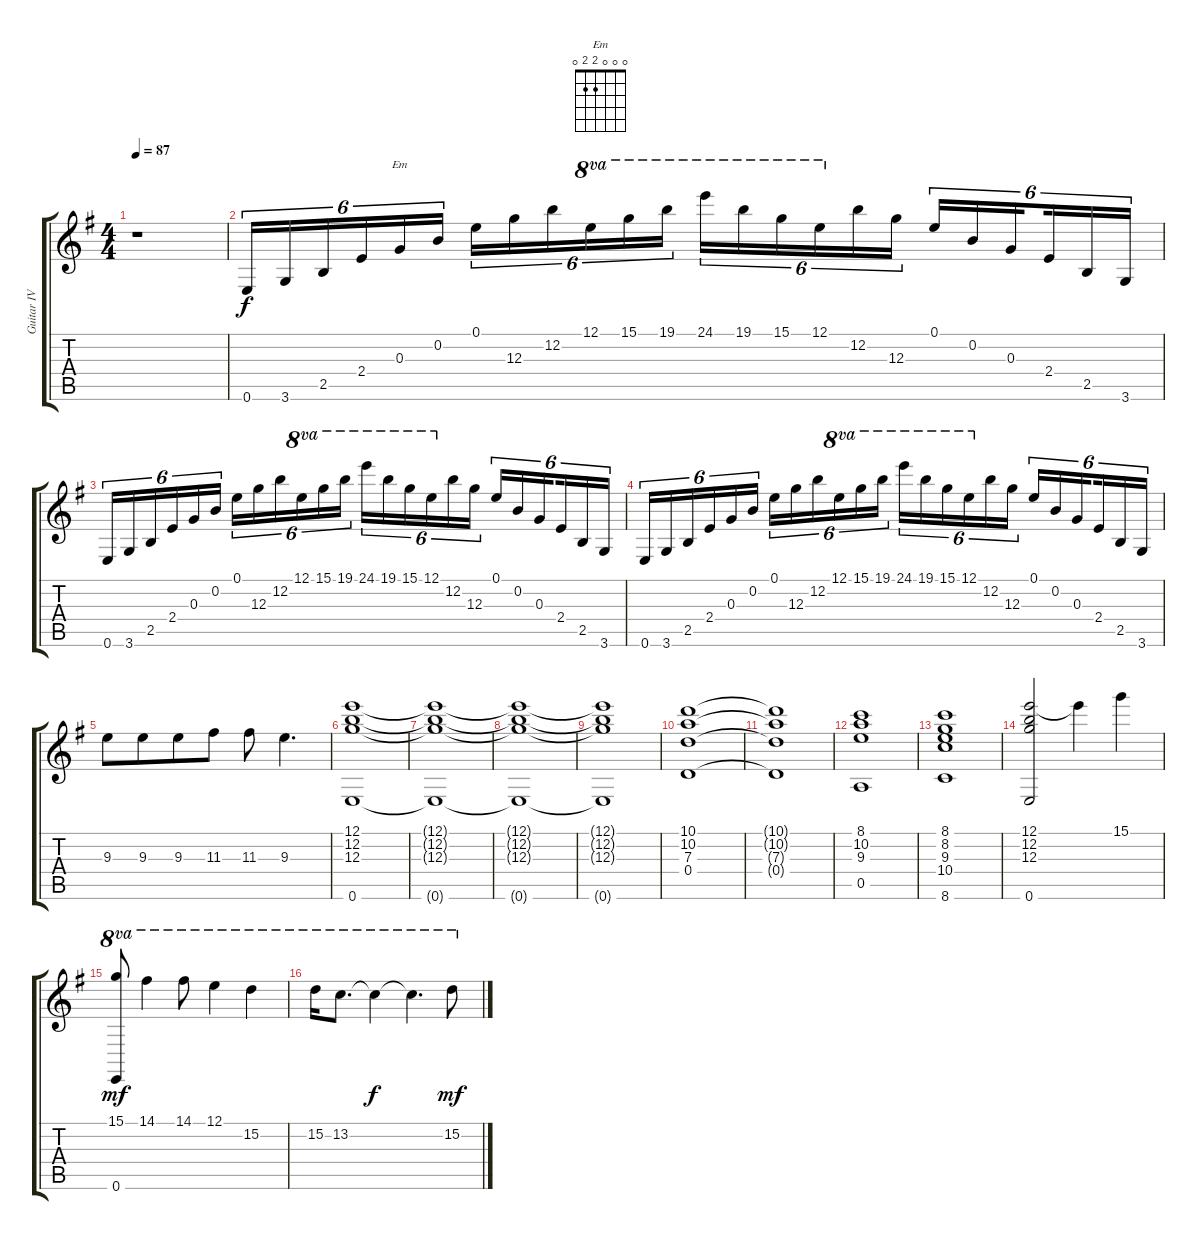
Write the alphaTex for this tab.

\track ("Guitar IV" "Guitar IV") {instrument overdrivenguitar}
\staff {score tabs}
\tuning (E4 B3 G3 D3 A2 E2) {hide}
\chord ("Em" 0 0 0 2 2 0)
\ts (4 4)
\tempo 87
\clef g2
\ks g
r.1{dy f} |
0.6.16{tu (6 4)} 3.6.16{tu (6 4)} 2.5.16{tu (6 4)} 2.4.16{tu (6 4) beam merge} 0.3.16{tu (6 4) ch "Em"} 0.2.16{tu (6 4)} 0.1.16{tu (6 4) beam merge} 12.3.16{tu (6 4) beam merge} 12.2.16{tu (6 4) beam merge} 12.1.16{tu (6 4) ot 8va beam merge} 15.1.16{tu (6 4) ot 8va beam merge} 19.1.16{tu (6 4) ot 8va} 24.1.16{tu (6 4) ot 8va beam merge} 19.1.16{tu (6 4) ot 8va beam merge} 15.1.16{tu (6 4) ot 8va beam merge} 12.1.16{tu (6 4) ot 8va beam merge} 12.2.16{tu (6 4) beam merge} 12.3.16{tu (6 4)} 0.1.16{tu (6 4) beam merge} 0.2.16{tu (6 4) beam merge} 0.3.16{tu (6 4) beam splitsecondary} 2.4.16{tu (6 4)} 2.5.16{tu (6 4)} 3.6.16{tu (6 4)} |
0.6.16{tu (6 4)} 3.6.16{tu (6 4)} 2.5.16{tu (6 4)} 2.4.16{tu (6 4) beam merge} 0.3.16{tu (6 4)} 0.2.16{tu (6 4)} 0.1.16{tu (6 4) beam merge} 12.3.16{tu (6 4) beam merge} 12.2.16{tu (6 4) beam merge} 12.1.16{tu (6 4) ot 8va beam merge} 15.1.16{tu (6 4) ot 8va beam merge} 19.1.16{tu (6 4) ot 8va} 24.1.16{tu (6 4) ot 8va beam merge} 19.1.16{tu (6 4) ot 8va beam merge} 15.1.16{tu (6 4) ot 8va beam merge} 12.1.16{tu (6 4) ot 8va beam merge} 12.2.16{tu (6 4) beam merge} 12.3.16{tu (6 4)} 0.1.16{tu (6 4) beam merge} 0.2.16{tu (6 4) beam merge} 0.3.16{tu (6 4) beam splitsecondary} 2.4.16{tu (6 4)} 2.5.16{tu (6 4)} 3.6.16{tu (6 4)} |
0.6.16{tu (6 4)} 3.6.16{tu (6 4)} 2.5.16{tu (6 4)} 2.4.16{tu (6 4) beam merge} 0.3.16{tu (6 4)} 0.2.16{tu (6 4)} 0.1.16{tu (6 4) beam merge} 12.3.16{tu (6 4) beam merge} 12.2.16{tu (6 4) beam merge} 12.1.16{tu (6 4) ot 8va beam merge} 15.1.16{tu (6 4) ot 8va beam merge} 19.1.16{tu (6 4) ot 8va} 24.1.16{tu (6 4) ot 8va beam merge} 19.1.16{tu (6 4) ot 8va beam merge} 15.1.16{tu (6 4) ot 8va beam merge} 12.1.16{tu (6 4) ot 8va beam merge} 12.2.16{tu (6 4) beam merge} 12.3.16{tu (6 4)} 0.1.16{tu (6 4) beam merge} 0.2.16{tu (6 4) beam merge} 0.3.16{tu (6 4) beam splitsecondary} 2.4.16{tu (6 4)} 2.5.16{tu (6 4)} 3.6.16{tu (6 4)} |
9.3.8 9.3.8{beam merge} 9.3.8 11.3.8 11.3.8 9.3.4{d} |
(12.1 12.2 12.3 0.6).1 |
(12.1{t} 12.2{t} 12.3{t} 0.6{t}).1 |
(12.1{t} 12.2{t} 12.3{t} 0.6{t}).1 |
(12.1{t} 12.2{t} 12.3{t} 0.6{t}).1 |
(10.1 10.2 7.3 0.4).1 |
(10.1{t} 10.2{t} 7.3{t} 0.4{t}).1 |
(8.1 10.2 9.3 0.5).1 |
(8.1 8.2 9.3 10.4 8.6).1 |
(12.1 12.2 12.3 0.6).2 12.1{t}.4 15.1.4 |
(15.1 0.6).8{ot 8va dy mf} 14.1.4{ot 8va} 14.1.8{ot 8va} 12.1.4{ot 8va} 15.2.4{ot 8va} |
15.2.16{ot 8va} 13.2.8{d ot 8va} 13.2{t}.4{ot 8va dy f} 13.2{t}.4{d ot 8va} 15.2.8{ot 8va dy mf}
